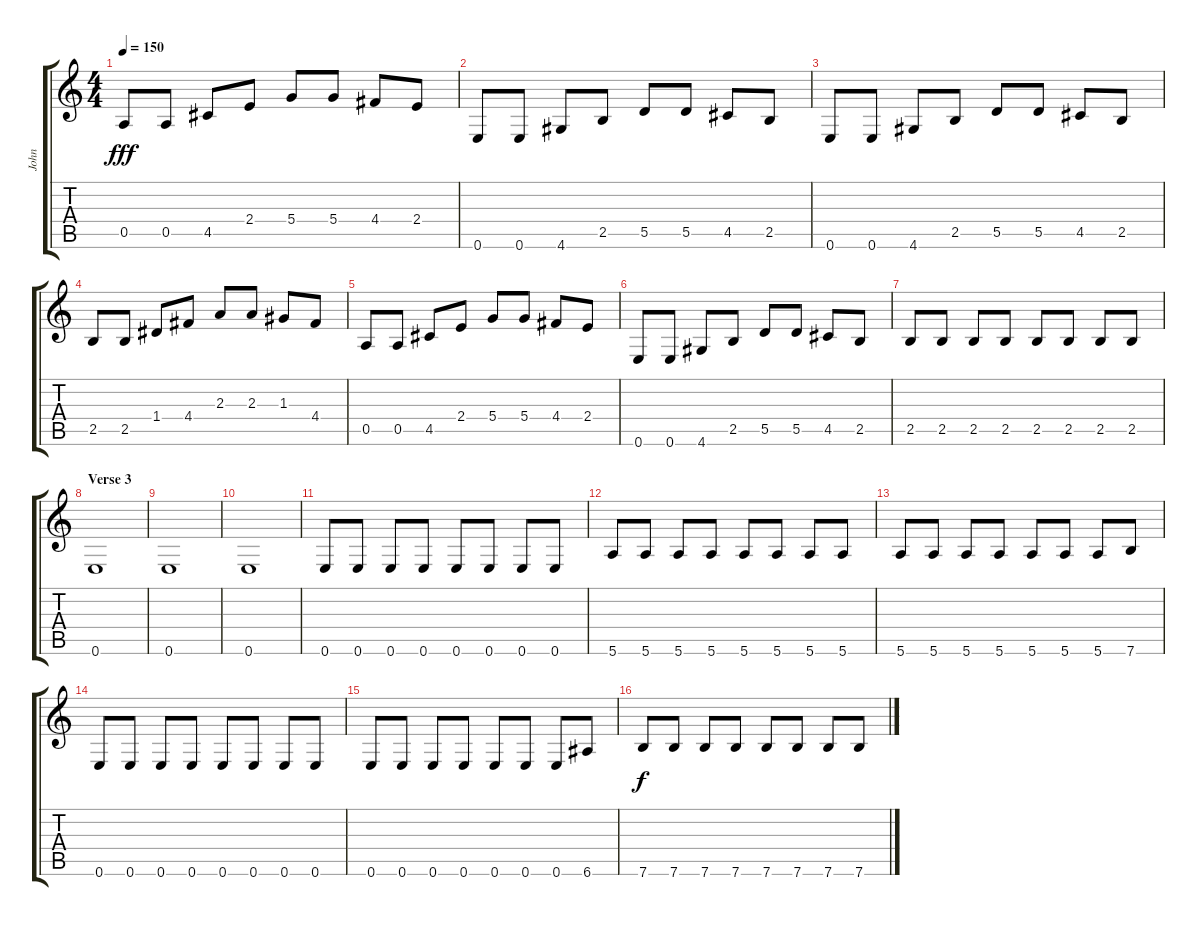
\track ("John" "John") {instrument electricguitarmuted}
\staff {score tabs}
\tuning (E4 B3 G3 D3 A2 E2) {hide}
\ts (4 4)
\tempo 150
\clef g2
\ks c
0.5.8{dy fff} 0.5.8 4.5.8 2.4.8 5.4.8 5.4.8 4.4.8 2.4.8 |
0.6.8 0.6.8 4.6.8 2.5.8 5.5.8 5.5.8 4.5.8 2.5.8 |
0.6.8 0.6.8 4.6.8 2.5.8 5.5.8 5.5.8 4.5.8 2.5.8 |
2.5.8 2.5.8 1.4.8 4.4.8 2.3.8 2.3.8 1.3.8 4.4.8 |
0.5.8 0.5.8 4.5.8 2.4.8 5.4.8 5.4.8 4.4.8 2.4.8 |
0.6.8 0.6.8 4.6.8 2.5.8 5.5.8 5.5.8 4.5.8 2.5.8 |
2.5.8 2.5.8 2.5.8 2.5.8 2.5.8 2.5.8 2.5.8 2.5.8 |
\section ("" "Verse 3")
0.6.1 |
0.6.1 |
0.6.1 |
0.6.8 0.6.8 0.6.8 0.6.8 0.6.8 0.6.8 0.6.8 0.6.8 |
5.6.8 5.6.8 5.6.8 5.6.8 5.6.8 5.6.8 5.6.8 5.6.8 |
5.6.8 5.6.8 5.6.8 5.6.8 5.6.8 5.6.8 5.6.8 7.6.8 |
0.6.8 0.6.8 0.6.8 0.6.8 0.6.8 0.6.8 0.6.8 0.6.8 |
0.6.8 0.6.8 0.6.8 0.6.8 0.6.8 0.6.8 0.6.8 6.6.8 |
7.6.8{dy f} 7.6.8 7.6.8 7.6.8 7.6.8 7.6.8 7.6.8 7.6.8
